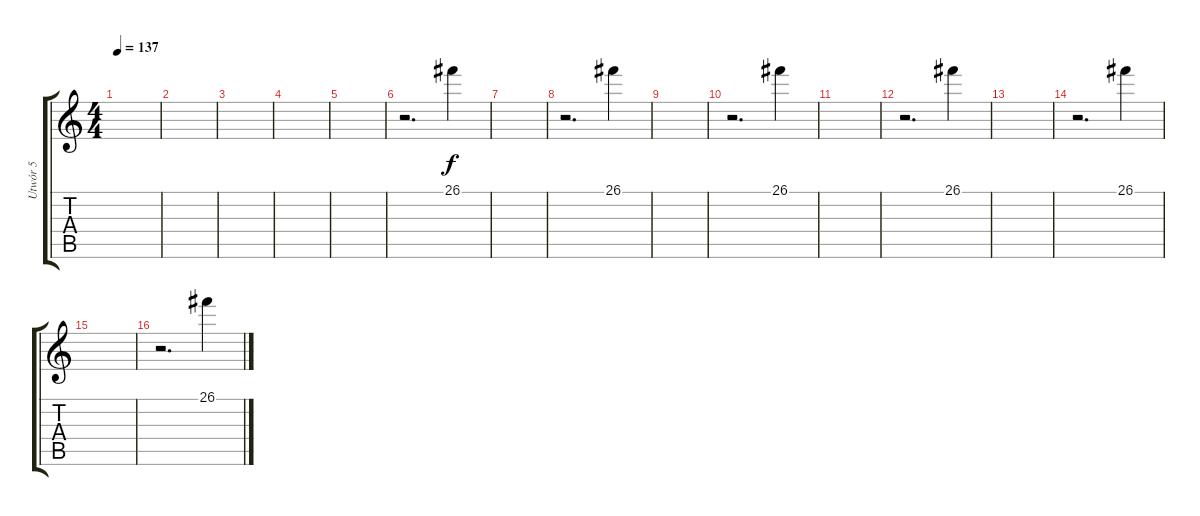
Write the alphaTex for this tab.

\track ("Utwór 5" "Utwór 5") {instrument fx3crystal}
\staff {score tabs}
\tuning (E4 B3 G3 D3 A2 E2) {hide}
\ts (4 4)
\tempo 137
\clef g2
\ks c
|
|
|
|
|
r.2{d} 26.1.4 |
|
r.2{d} 26.1.4 |
|
r.2{d} 26.1.4 |
|
r.2{d} 26.1.4 |
|
r.2{d} 26.1.4 |
|
r.2{d} 26.1.4
